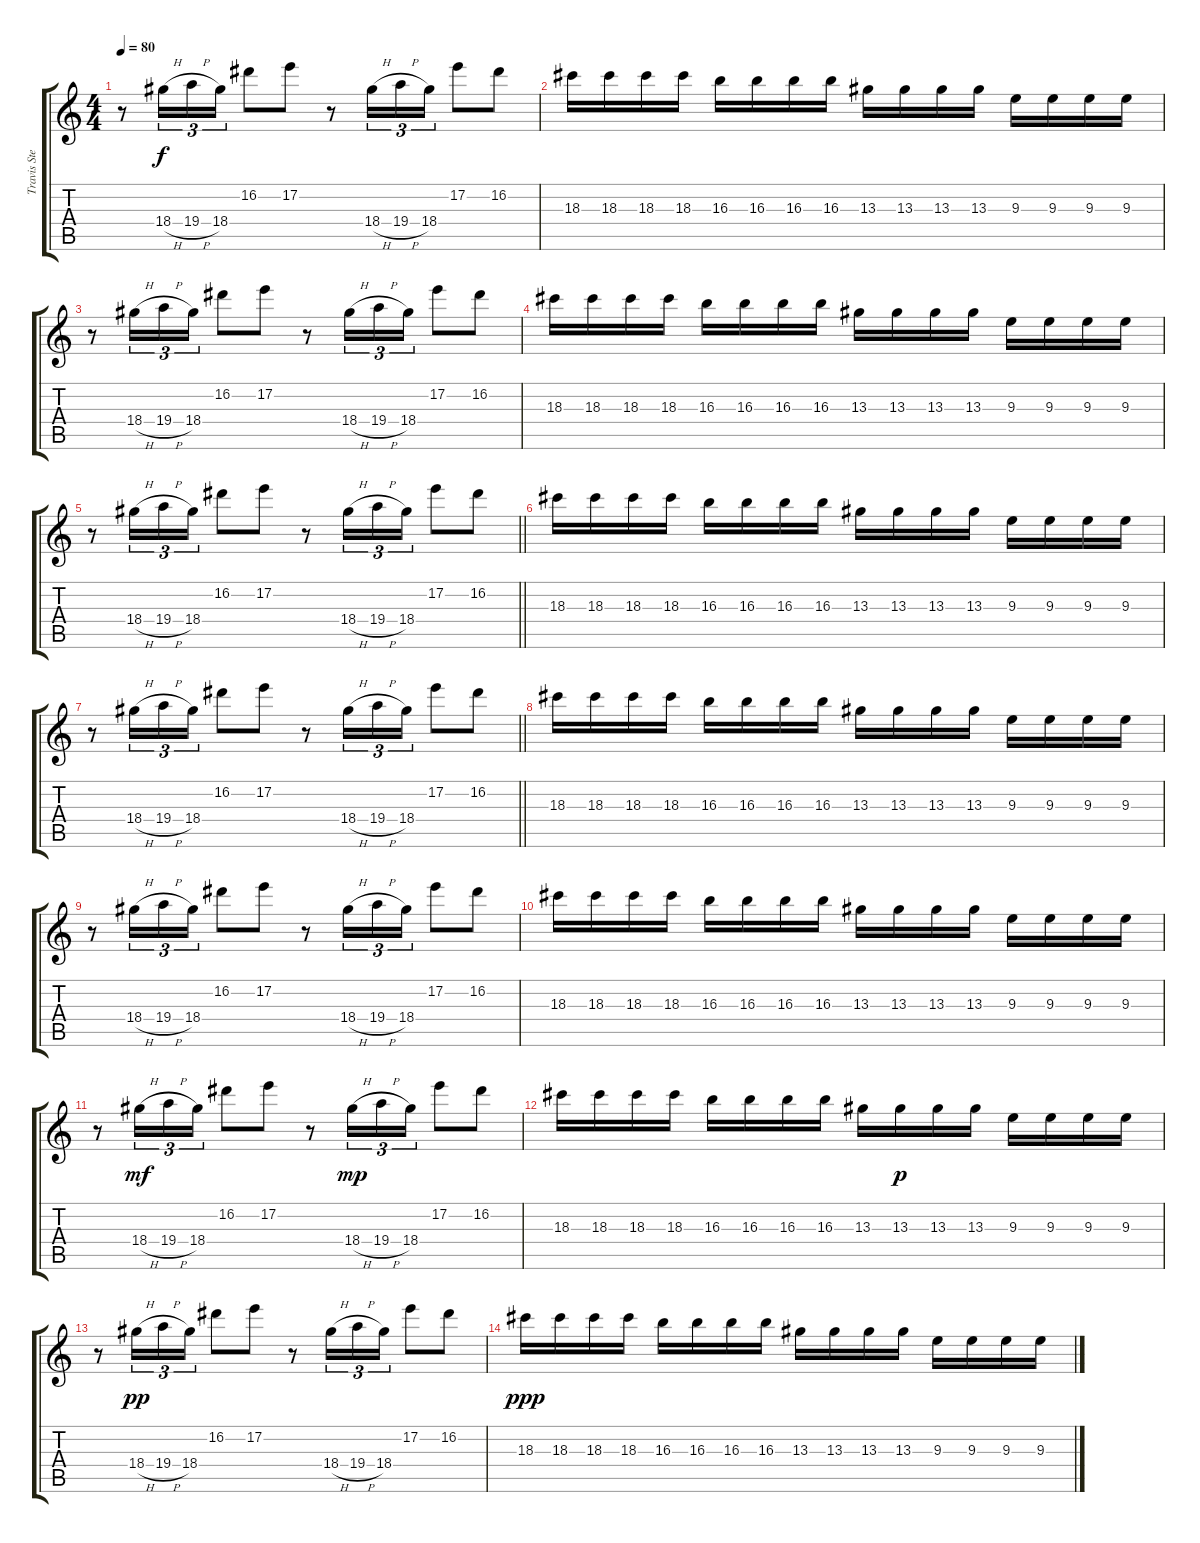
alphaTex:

\track ("Travis Stever" "Travis Ste") {instrument distortionguitar}
\staff {score tabs}
\tuning (E4 B3 G3 D3 A2 E2) {hide}
\ts (4 4)
\tempo 80
\clef g2
\ks c
r.8{dy f} 18.4{h}.16{tu (3 2)} 19.4{h}.16{tu (3 2)} 18.4.16{tu (3 2)} 16.2.8 17.2.8 r.8 18.4{h}.16{tu (3 2)} 19.4{h}.16{tu (3 2)} 18.4.16{tu (3 2)} 17.2.8 16.2.8 |
18.3.16 18.3.16 18.3.16 18.3.16 16.3.16 16.3.16 16.3.16 16.3.16 13.3.16 13.3.16 13.3.16 13.3.16 9.3.16 9.3.16 9.3.16 9.3.16 |
r.8 18.4{h}.16{tu (3 2)} 19.4{h}.16{tu (3 2)} 18.4.16{tu (3 2)} 16.2.8 17.2.8 r.8 18.4{h}.16{tu (3 2)} 19.4{h}.16{tu (3 2)} 18.4.16{tu (3 2)} 17.2.8 16.2.8 |
18.3.16 18.3.16 18.3.16 18.3.16 16.3.16 16.3.16 16.3.16 16.3.16 13.3.16 13.3.16 13.3.16 13.3.16 9.3.16 9.3.16 9.3.16 9.3.16 |
\barLineRight lightlight
r.8 18.4{h}.16{tu (3 2)} 19.4{h}.16{tu (3 2)} 18.4.16{tu (3 2)} 16.2.8 17.2.8 r.8 18.4{h}.16{tu (3 2)} 19.4{h}.16{tu (3 2)} 18.4.16{tu (3 2)} 17.2.8 16.2.8 |
18.3.16 18.3.16 18.3.16 18.3.16 16.3.16 16.3.16 16.3.16 16.3.16 13.3.16 13.3.16 13.3.16 13.3.16 9.3.16 9.3.16 9.3.16 9.3.16 |
\barLineRight lightlight
r.8 18.4{h}.16{tu (3 2)} 19.4{h}.16{tu (3 2)} 18.4.16{tu (3 2)} 16.2.8 17.2.8 r.8 18.4{h}.16{tu (3 2)} 19.4{h}.16{tu (3 2)} 18.4.16{tu (3 2)} 17.2.8 16.2.8 |
18.3.16 18.3.16 18.3.16 18.3.16 16.3.16 16.3.16 16.3.16 16.3.16 13.3.16 13.3.16 13.3.16 13.3.16 9.3.16 9.3.16 9.3.16 9.3.16 |
r.8 18.4{h}.16{tu (3 2)} 19.4{h}.16{tu (3 2)} 18.4.16{tu (3 2)} 16.2.8 17.2.8 r.8 18.4{h}.16{tu (3 2)} 19.4{h}.16{tu (3 2)} 18.4.16{tu (3 2)} 17.2.8 16.2.8 |
18.3.16 18.3.16 18.3.16 18.3.16 16.3.16 16.3.16 16.3.16 16.3.16 13.3.16 13.3.16 13.3.16 13.3.16 9.3.16 9.3.16 9.3.16 9.3.16 |
r.8 18.4{h}.16{tu (3 2) dy mf} 19.4{h}.16{tu (3 2)} 18.4.16{tu (3 2)} 16.2.8 17.2.8 r.8 18.4{h}.16{tu (3 2) dy mp} 19.4{h}.16{tu (3 2)} 18.4.16{tu (3 2)} 17.2.8 16.2.8 |
18.3.16 18.3.16 18.3.16 18.3.16 16.3.16 16.3.16 16.3.16 16.3.16 13.3.16 13.3.16{dy p} 13.3.16 13.3.16 9.3.16 9.3.16 9.3.16 9.3.16 |
r.8 18.4{h}.16{tu (3 2) dy pp} 19.4{h}.16{tu (3 2)} 18.4.16{tu (3 2)} 16.2.8 17.2.8 r.8 18.4{h}.16{tu (3 2)} 19.4{h}.16{tu (3 2)} 18.4.16{tu (3 2)} 17.2.8 16.2.8 |
18.3.16{dy ppp} 18.3.16 18.3.16 18.3.16 16.3.16 16.3.16 16.3.16 16.3.16 13.3.16 13.3.16 13.3.16 13.3.16 9.3.16 9.3.16 9.3.16 9.3.16
